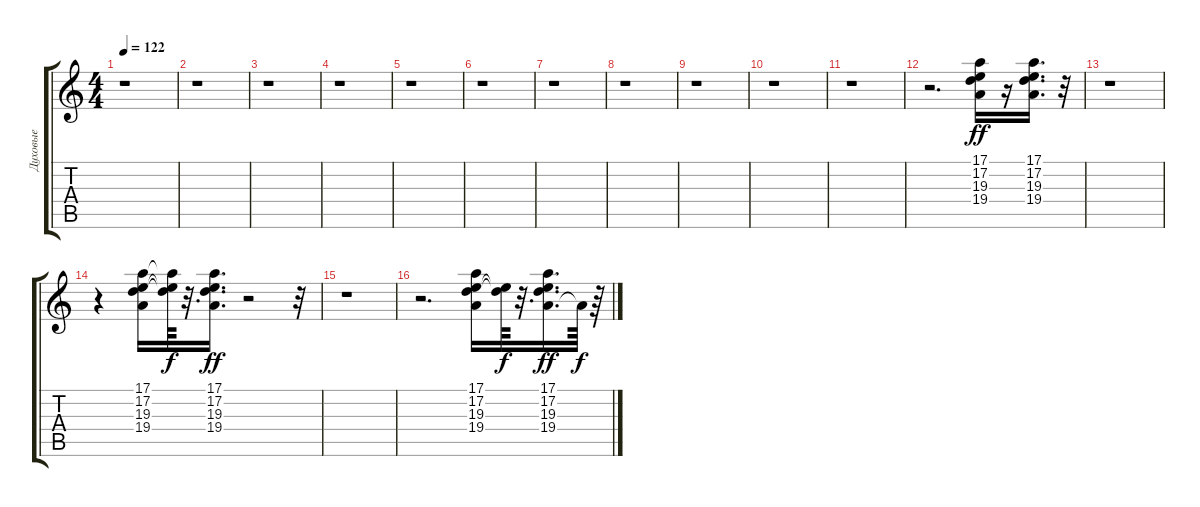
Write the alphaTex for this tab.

\track ("Духовые" "Духовые") {instrument synthbrass1}
\staff {score tabs}
\tuning (E4 B3 G3 D3 A2 E2) {hide}
\ts (4 4)
\tempo 122
\clef g2
\ks c
r.1{dy ppp} |
r.1 |
r.1 |
r.1 |
r.1 |
r.1 |
r.1 |
r.1 |
r.1 |
r.1 |
r.1 |
r.2{d} (17.1 17.2 19.3 19.4).16{dy ff} r.16 (17.1 17.2 19.3 19.4).16{d} r.32 |
r.1 |
r.4 (17.1 17.2 19.3 19.4).16 (17.1{t} 17.2{t} 19.3{t}).64{dy f} r.32{d} (17.1 17.2 19.3 19.4).16{d dy ff} r.2 r.32 |
r.1 |
r.2{d} (17.1 17.2 19.3 19.4).16 (17.2{t} 19.3{t}).64{dy f} r.32{d} (17.1 17.2 19.3 19.4).16{d dy ff} 19.4{t}.64{dy f} r.64
